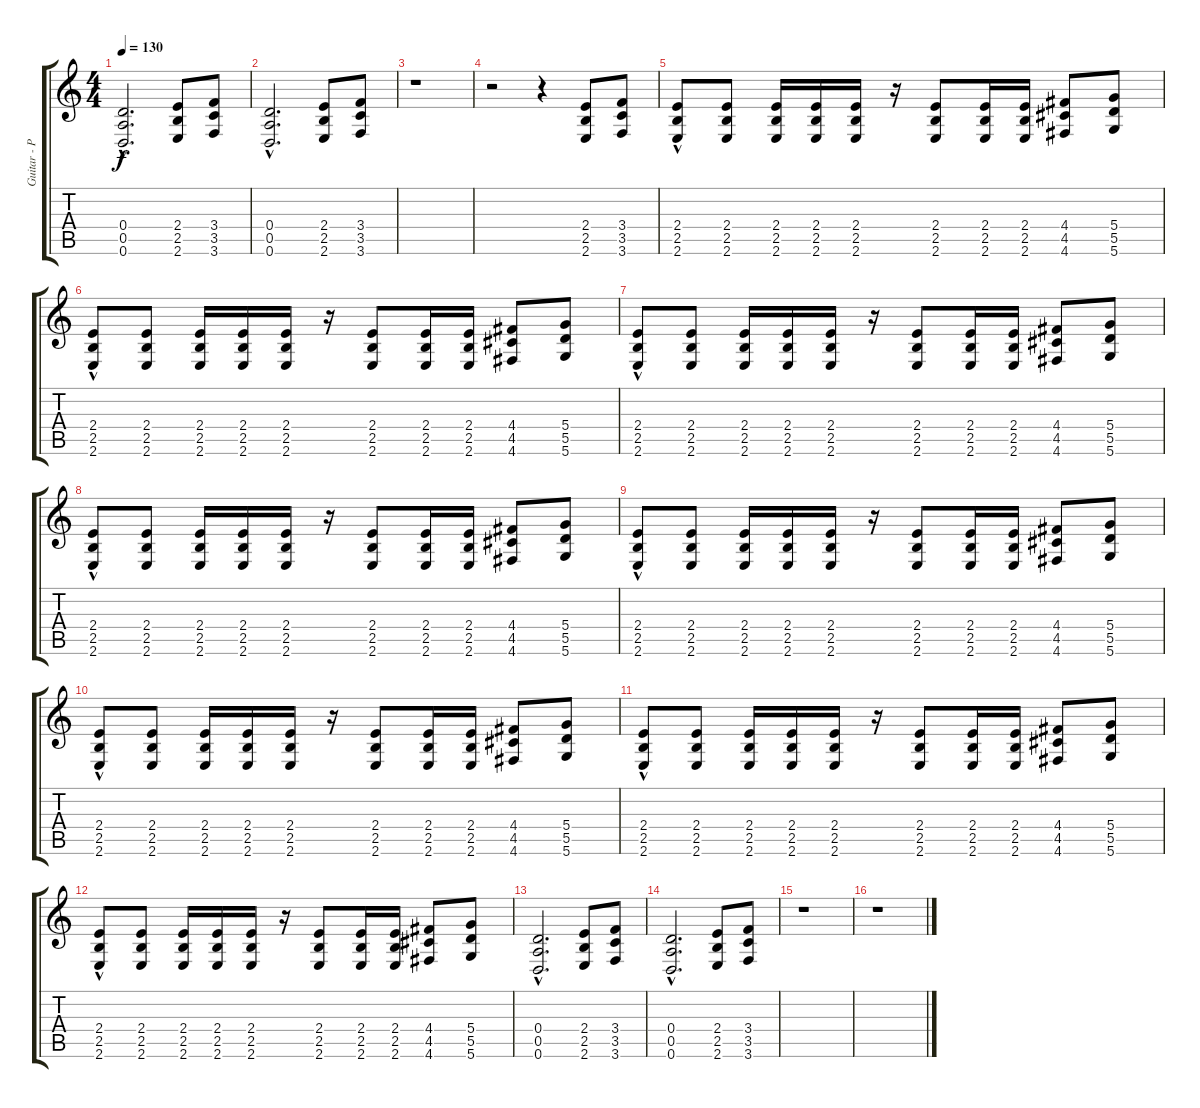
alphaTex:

\track ("Guitar - Paul Landers" "Guitar - P") {instrument distortionguitar}
\staff {score tabs}
\tuning (E4 B3 G3 D3 A2 D2) {hide}
\ts (4 4)
\tempo 130
\clef g2
\ks c
(0.4{hac} 0.5{hac} 0.6{hac}).2{d dy f} (2.4 2.5 2.6).8 (3.4 3.5 3.6).8 |
(0.4{hac} 0.5{hac} 0.6{hac}).2{d} (2.4 2.5 2.6).8 (3.4 3.5 3.6).8 |
r.1 |
r.2 r.4 (2.4 2.5 2.6).8 (3.4 3.5 3.6).8 |
(2.4{hac} 2.5{hac} 2.6{hac}).8 (2.4 2.5 2.6).8 (2.4 2.5 2.6).16 (2.4 2.5 2.6).16 (2.4 2.5 2.6).16 r.16 (2.4 2.5 2.6).8 (2.4 2.5 2.6).16 (2.4 2.5 2.6).16 (4.4 4.5 4.6).8 (5.4 5.5 5.6).8 |
(2.4{hac} 2.5{hac} 2.6{hac}).8 (2.4 2.5 2.6).8 (2.4 2.5 2.6).16 (2.4 2.5 2.6).16 (2.4 2.5 2.6).16 r.16 (2.4 2.5 2.6).8 (2.4 2.5 2.6).16 (2.4 2.5 2.6).16 (4.4 4.5 4.6).8 (5.4 5.5 5.6).8 |
(2.4{hac} 2.5{hac} 2.6{hac}).8 (2.4 2.5 2.6).8 (2.4 2.5 2.6).16 (2.4 2.5 2.6).16 (2.4 2.5 2.6).16 r.16 (2.4 2.5 2.6).8 (2.4 2.5 2.6).16 (2.4 2.5 2.6).16 (4.4 4.5 4.6).8 (5.4 5.5 5.6).8 |
(2.4{hac} 2.5{hac} 2.6{hac}).8 (2.4 2.5 2.6).8 (2.4 2.5 2.6).16 (2.4 2.5 2.6).16 (2.4 2.5 2.6).16 r.16 (2.4 2.5 2.6).8 (2.4 2.5 2.6).16 (2.4 2.5 2.6).16 (4.4 4.5 4.6).8 (5.4 5.5 5.6).8 |
(2.4{hac} 2.5{hac} 2.6{hac}).8 (2.4 2.5 2.6).8 (2.4 2.5 2.6).16 (2.4 2.5 2.6).16 (2.4 2.5 2.6).16 r.16 (2.4 2.5 2.6).8 (2.4 2.5 2.6).16 (2.4 2.5 2.6).16 (4.4 4.5 4.6).8 (5.4 5.5 5.6).8 |
(2.4{hac} 2.5{hac} 2.6{hac}).8 (2.4 2.5 2.6).8 (2.4 2.5 2.6).16 (2.4 2.5 2.6).16 (2.4 2.5 2.6).16 r.16 (2.4 2.5 2.6).8 (2.4 2.5 2.6).16 (2.4 2.5 2.6).16 (4.4 4.5 4.6).8 (5.4 5.5 5.6).8 |
(2.4{hac} 2.5{hac} 2.6{hac}).8 (2.4 2.5 2.6).8 (2.4 2.5 2.6).16 (2.4 2.5 2.6).16 (2.4 2.5 2.6).16 r.16 (2.4 2.5 2.6).8 (2.4 2.5 2.6).16 (2.4 2.5 2.6).16 (4.4 4.5 4.6).8 (5.4 5.5 5.6).8 |
(2.4{hac} 2.5{hac} 2.6{hac}).8 (2.4 2.5 2.6).8 (2.4 2.5 2.6).16 (2.4 2.5 2.6).16 (2.4 2.5 2.6).16 r.16 (2.4 2.5 2.6).8 (2.4 2.5 2.6).16 (2.4 2.5 2.6).16 (4.4 4.5 4.6).8 (5.4 5.5 5.6).8 |
(0.4{hac} 0.5{hac} 0.6{hac}).2{d} (2.4 2.5 2.6).8 (3.4 3.5 3.6).8 |
(0.4{hac} 0.5{hac} 0.6{hac}).2{d} (2.4 2.5 2.6).8 (3.4 3.5 3.6).8 |
r.1 |
r.1
